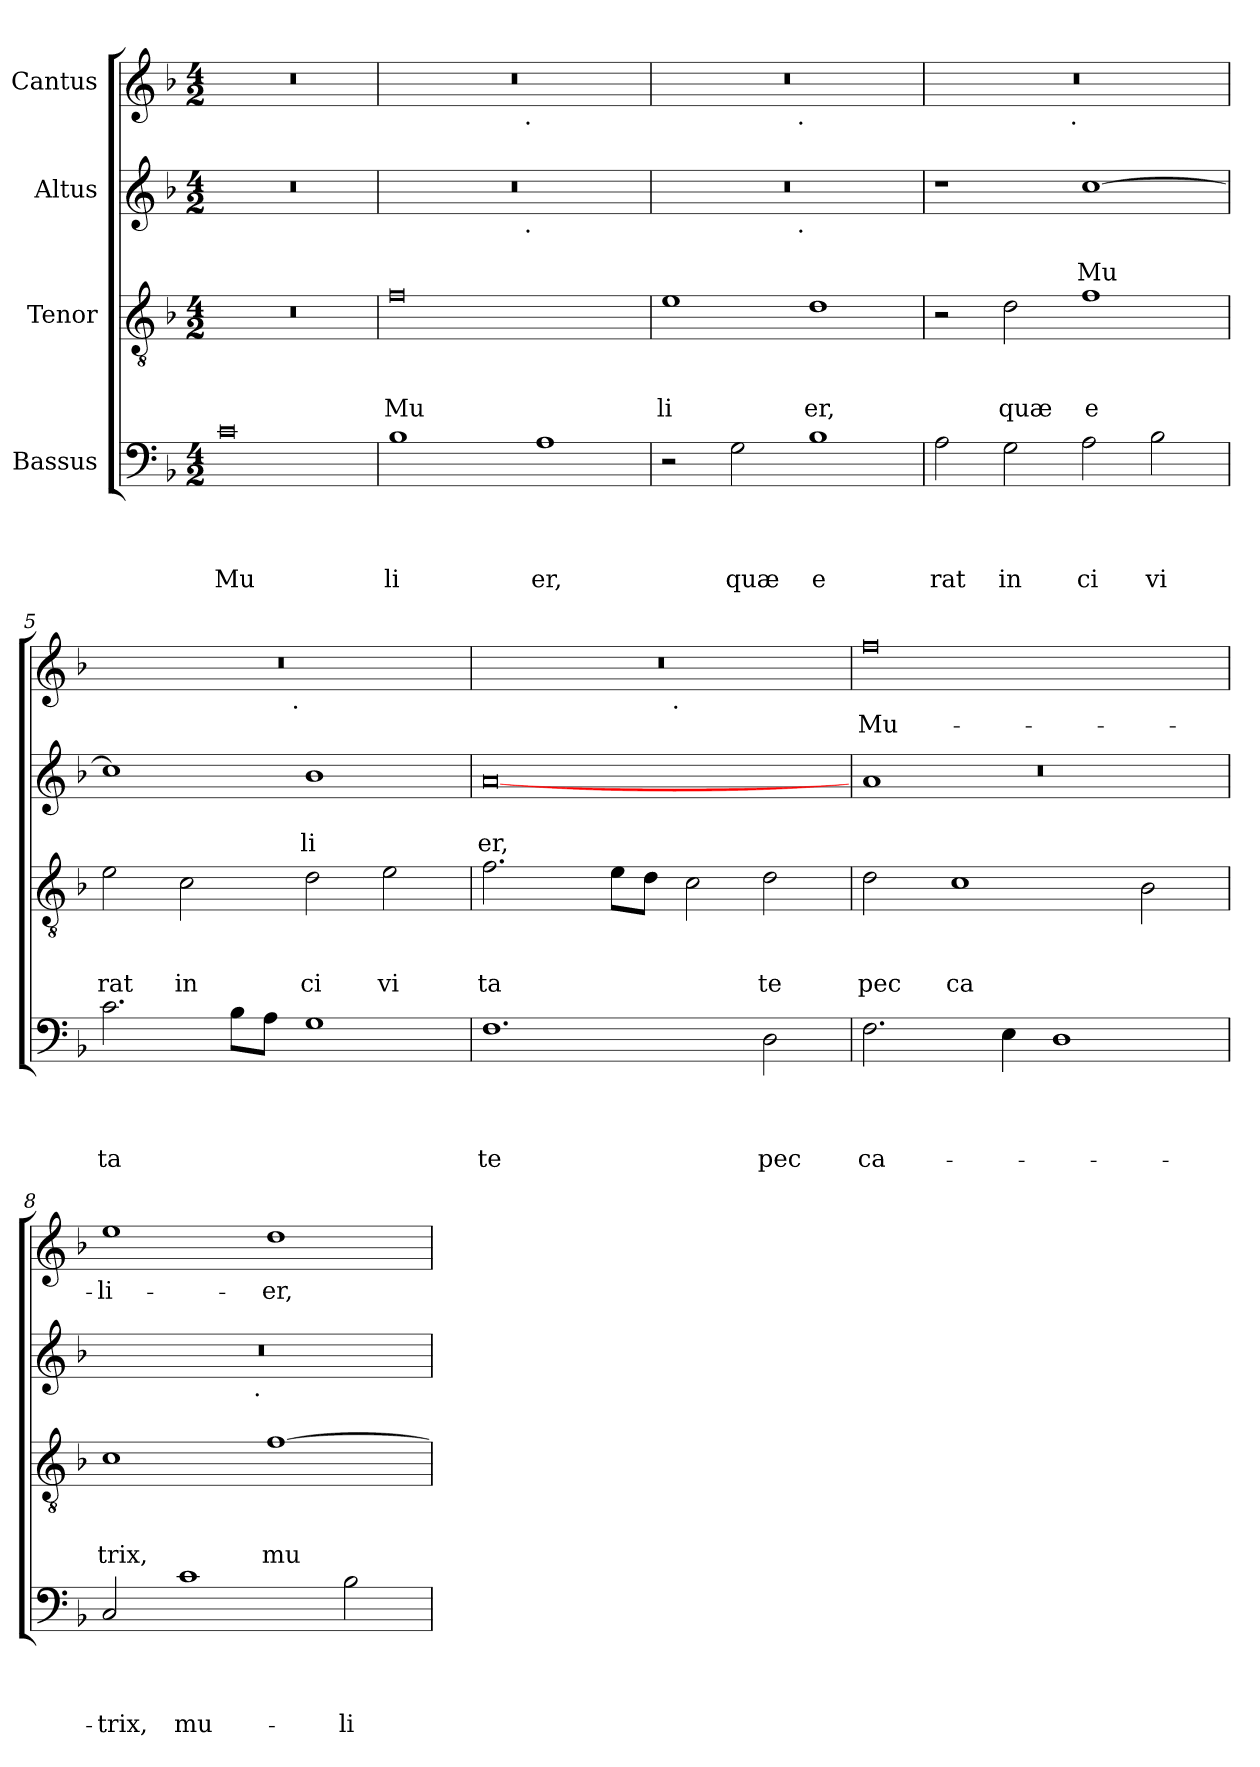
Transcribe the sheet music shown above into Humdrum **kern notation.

**kern	**text	**text	**text	**text	**kern	**text	**text	**text	**kern	**text	**text	**kern	**text
*part4	*part4	*part4	*part4	*part4	*part3	*part3	*part3	*part3	*part2	*part2	*part2	*part1	*part1
*staff4	*staff4	*staff4	*staff4	*staff4	*staff3	*staff3	*staff3	*staff3	*staff2	*staff2	*staff2	*staff1	*staff1
*I"Bassus	*	*	*	*	*I"Tenor	*	*	*	*I"Altus	*	*	*I"Cantus	*
*clefF4	*	*	*	*	*clefGv2	*	*	*	*clefG2	*	*	*clefG2	*
*k[b-]	*	*	*	*	*k[b-]	*	*	*	*k[b-]	*	*	*k[b-]	*
*F:	*	*	*	*	*F:	*	*	*	*F:	*	*	*F:	*
*M4/2	*	*	*	*	*M4/2	*	*	*	*M4/2	*	*	*M4/2	*
=1	=1	=1	=1	=1	=1	=1	=1	=1	=1	=1	=1	=1	=1
!	!	!	!	!LO:LY:b	!	!	!	!	!	!	!	!	!
0c	.	.	.	Mu	0r	.	.	.	0r	.	.	0r	.
=2	=2	=2	=2	=2	=2	=2	=2	=2	=2	=2	=2	=2	=2
!	!	!	!	!LO:LY:b	!	!	!	!LO:LY:b	!	!	!	!	!
*	*	*	*	*	*	*	*	*	*^	*	*	*^	*
1B-	.	.	.	li	0f	.	.	Mu	0r	2ryy	.	.	0r	2ryy	.
.	.	.	.	.	.	.	.	.	.	4...ryy	.	.	.	4...ryy	.
!	!	!	!	!	!	!	!	!	!	!	!	!	!	!LO:TX:b:t=.	!
!	!	!	!	!	!	!	!	!	!	!LO:TX:b:t=.	!	!	!	!	!
.	.	.	.	.	.	.	.	.	.	1ryy	.	.	.	1ryy	.
!	!	!	!	!LO:LY:b	!	!	!	!	!	!	!	!	!	!	!
1A	.	.	.	er,	.	.	.	.	.	.	.	.	.	.	.
.	.	.	.	.	.	.	.	.	.	32ryy	.	.	.	32ryy	.
=3	=3	=3	=3	=3	=3	=3	=3	=3	=3	=3	=3	=3	=3	=3	=3
!	!	!	!	!	!	!	!	!LO:LY:b	!	!	!	!	!	!	!
2r	.	.	.	.	1e	.	.	li	0r	2ryy	.	.	0r	2ryy	.
!	!	!	!	!LO:LY:b	!	!	!	!	!	!	!	!	!	!	!
2G\	.	.	.	quæ	.	.	.	.	.	4...ryy	.	.	.	4...ryy	.
!	!	!	!	!	!	!	!	!	!	!	!	!	!	!LO:TX:b:t=.	!
!	!	!	!	!	!	!	!	!	!	!LO:TX:b:t=.	!	!	!	!	!
.	.	.	.	.	.	.	.	.	.	1ryy	.	.	.	1ryy	.
!	!	!	!	!LO:LY:b	!	!	!	!LO:LY:b	!	!	!	!	!	!	!
1B-	.	.	.	e	1d	.	.	er,	.	.	.	.	.	.	.
.	.	.	.	.	.	.	.	.	.	32ryy	.	.	.	32ryy	.
=4	=4	=4	=4	=4	=4	=4	=4	=4	=4	=4	=4	=4	=4	=4	=4
!	!	!	!	!LO:LY:b	!	!	!	!	!	!	!	!	!	!	!
*	*	*	*	*	*	*	*	*	*v	*v	*	*	*	*	*
2A\	.	.	.	rat	2r	.	.	.	1r	.	.	0r	2ryy	.
!	!	!	!	!LO:LY:b	!	!	!	!LO:LY:b	!	!	!	!	!	!
2G\	.	.	.	in	2d\	.	.	quæ	.	.	.	.	4...ryy	.
!	!	!	!	!	!	!	!	!	!	!	!	!	!LO:TX:b:t=.	!
.	.	.	.	.	.	.	.	.	.	.	.	.	1ryy	.
!	!	!	!	!LO:LY:b	!	!	!	!LO:LY:b	!	!	!LO:LY:b	!	!	!
2A\	.	.	.	ci	1f	.	.	e	[>1cc	.	Mu	.	.	.
!	!	!	!	!LO:LY:b	!	!	!	!	!	!	!	!	!	!
2B-\	.	.	.	vi	.	.	.	.	.	.	.	.	.	.
.	.	.	.	.	.	.	.	.	.	.	.	.	32ryy	.
=5	=5	=5	=5	=5	=5	=5	=5	=5	=5	=5	=5	=5	=5	=5
!	!	!	!	!LO:LY:b	!	!	!	!LO:LY:b	!	!	!	!	!	!
2.c\	.	.	.	ta	2e\	.	.	rat	1cc]	.	.	0r	2ryy	.
!	!	!	!	!	!	!	!	!LO:LY:b	!	!	!	!	!	!
.	.	.	.	.	2c\	.	.	in	.	.	.	.	4...ryy	.
8B-\L	.	.	.	.	.	.	.	.	.	.	.	.	.	.
8A\J	.	.	.	.	.	.	.	.	.	.	.	.	.	.
!	!	!	!	!	!	!	!	!	!	!	!	!	!LO:TX:b:t=.	!
.	.	.	.	.	.	.	.	.	.	.	.	.	1ryy	.
!	!	!	!	!	!	!	!	!LO:LY:b	!	!	!LO:LY:b	!	!	!
1G	.	.	.	.	2d\	.	.	ci	1b-	.	li	.	.	.
!	!	!	!	!	!	!	!	!LO:LY:b	!	!	!	!	!	!
.	.	.	.	.	2e\	.	.	vi	.	.	.	.	.	.
.	.	.	.	.	.	.	.	.	.	.	.	.	32ryy	.
=6	=6	=6	=6	=6	=6	=6	=6	=6	=6	=6	=6	=6	=6	=6
!	!	!	!	!LO:LY:b	!	!	!	!LO:LY:b	!	!	!LO:LY:b	!	!	!
1.F	.	.	.	te	2.f\	.	.	ta	[<0a	.	er,	0r	2ryy	.
.	.	.	.	.	.	.	.	.	.	.	.	.	4...ryy	.
.	.	.	.	.	8e\L	.	.	.	.	.	.	.	.	.
.	.	.	.	.	8d\J	.	.	.	.	.	.	.	.	.
!	!	!	!	!	!	!	!	!	!	!	!	!	!LO:TX:b:t=.	!
.	.	.	.	.	.	.	.	.	.	.	.	.	1ryy	.
.	.	.	.	.	2c\	.	.	.	.	.	.	.	.	.
!	!	!	!	!LO:LY:b	!	!	!	!LO:LY:b	!	!	!	!	!	!
2D\	.	.	.	pec	2d\	.	.	te	.	.	.	.	.	.
.	.	.	.	.	.	.	.	.	.	.	.	.	32ryy	.
!!LO:LB:g=z
=7	=7	=7	=7	=7	=7	=7	=7	=7	=7	=7	=7	=7	=7	=7
*	*	*	*	*	*	*	*	*	*^	*	*	*	*	*
*	*	*	*	*	*	*	*	*	*	*^	*	*	*	*	*
!	!	!	!	!LO:LY:b	!	!	!	!LO:LY:b	!	!	!LO:N:vis=1	!	!	!	!	!LO:LY:b
*	*	*	*	*	*	*	*	*	*	*	*	*	*	*v	*v	*
2.F\	.	.	.	ca-	2d\	.	.	pec	32ryy	1a	0r	.	.	0ff	Mu-
.	.	.	.	.	.	.	.	.	1ryy	.	.	.	.	.	.
!	!	!	!	!	!	!	!	!LO:LY:b	!	!	!	!	!	!	!
.	.	.	.	.	1c	.	.	ca	.	.	.	.	.	.	.
4E\	.	.	.	.	.	.	.	.	.	.	.	.	.	.	.
1D	.	.	.	.	.	.	.	.	.	1ryy	.	.	.	.	.
.	.	.	.	.	.	.	.	.	2ryy	.	.	.	.	.	.
.	.	.	.	.	2B-\	.	.	.	.	.	.	.	.	.	.
.	.	.	.	.	.	.	.	.	4...ryy	.	.	.	.	.	.
*	*	*	*	*	*	*	*	*	*v	*v	*v	*	*	*	*
=8	=8	=8	=8	=8	=8	=8	=8	=8	=8	=8	=8	=8	=8
!	!	!	!	!LO:LY:b	!	!	!	!LO:LY:b	!	!	!	!	!LO:LY:b
*	*	*	*	*	*	*	*	*	*^	*	*	*	*
2C/	.	.	.	-trix,	1c	.	.	trix,	0r	2ryy	.	.	1ee	-li-
!	!	!	!	!LO:LY:b	!	!	!	!	!	!	!	!	!	!
1c	.	.	.	mu-	.	.	.	.	.	4...ryy	.	.	.	.
!	!	!	!	!	!	!	!	!	!	!LO:TX:b:t=.	!	!	!	!
.	.	.	.	.	.	.	.	.	.	1ryy	.	.	.	.
!	!	!	!	!	!	!	!	!LO:LY:b	!	!	!	!	!	!LO:LY:b
.	.	.	.	.	[>1f	.	.	mu	.	.	.	.	1dd	-er,
!	!	!	!	!LO:LY:b	!	!	!	!	!	!	!	!	!	!
2B-\	.	.	.	-li-	.	.	.	.	.	.	.	.	.	.
.	.	.	.	.	.	.	.	.	.	32ryy	.	.	.	.
*	*	*	*	*	*	*	*	*	*v	*v	*	*	*	*
=	=	=	=	=	=	=	=	=	=	=	=	=	=
*-	*-	*-	*-	*-	*-	*-	*-	*-	*-	*-	*-	*-	*-
